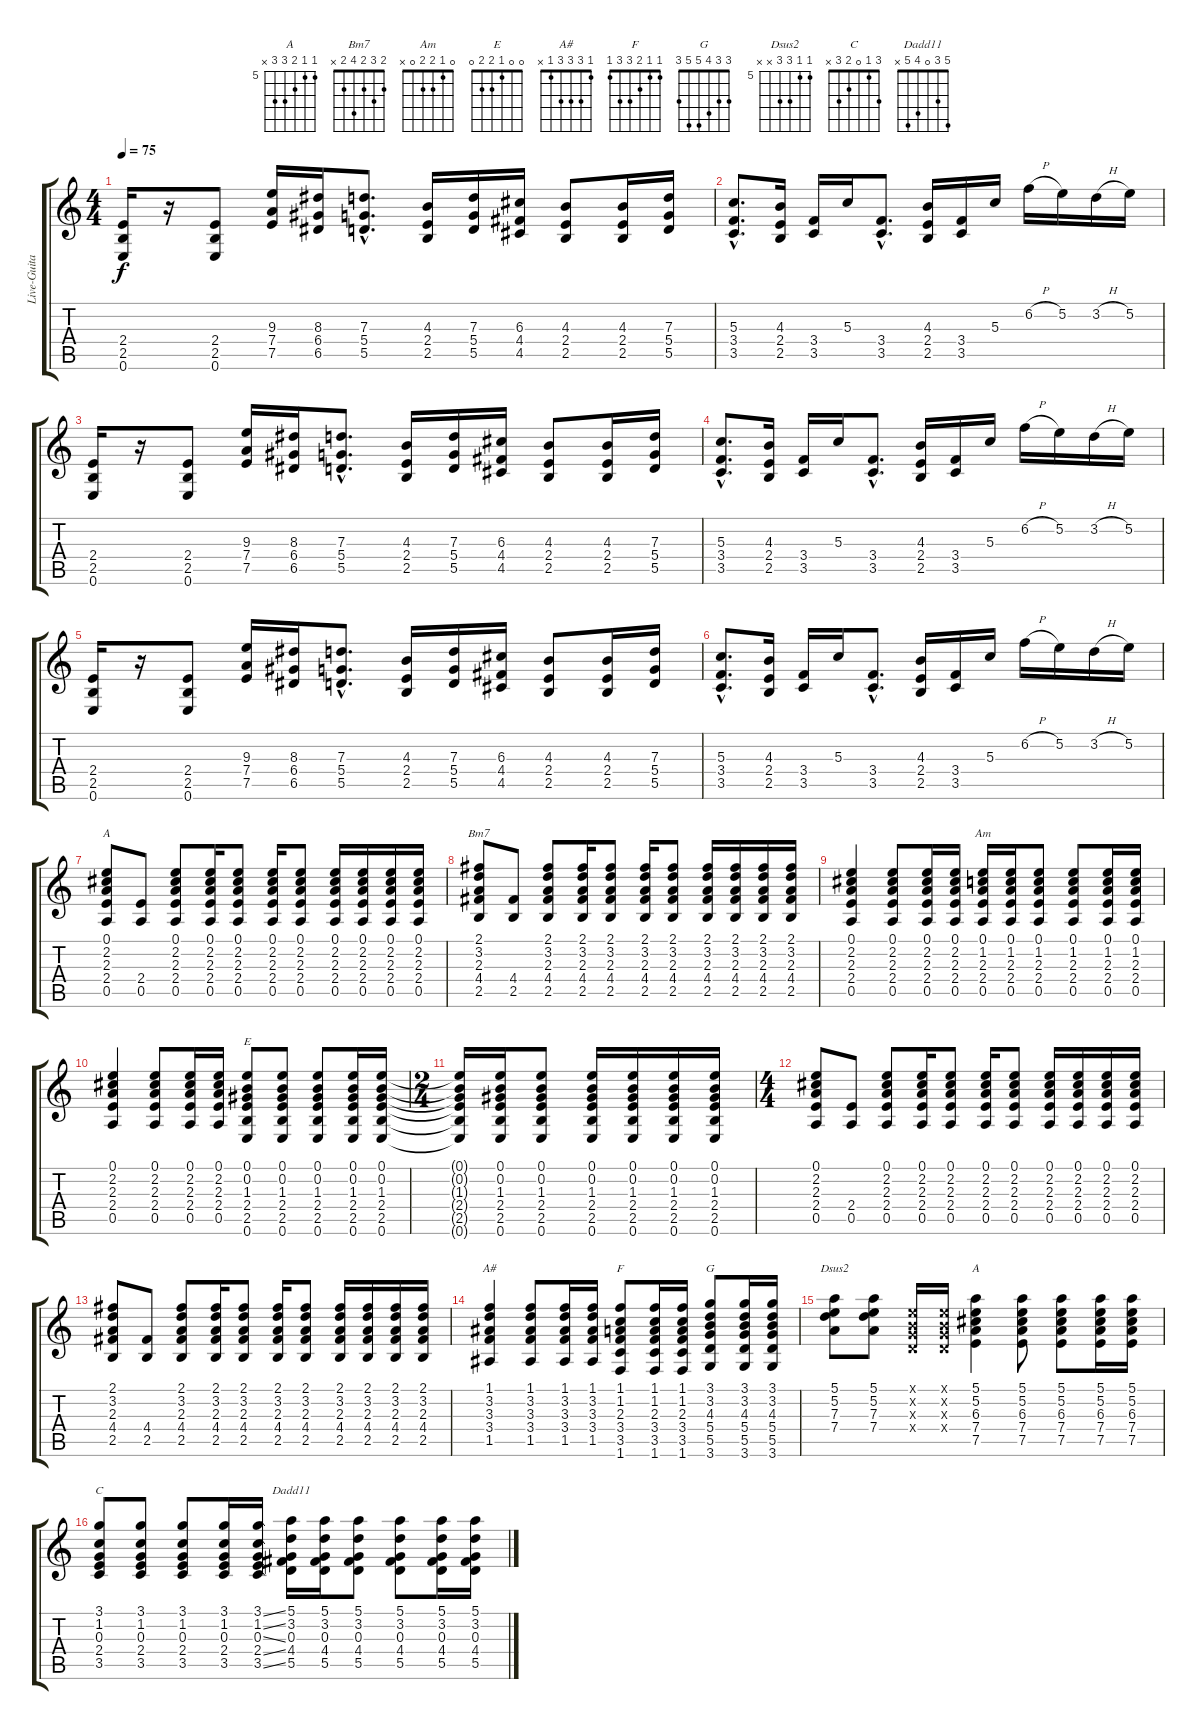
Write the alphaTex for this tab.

\track ("Live-Guitar" "Live-Guita") {instrument acousticguitarsteel}
\staff {score tabs}
\tuning (E4 B3 G3 D3 A2 E2) {hide}
\chord ("A" 0 2 2 2 0 x)
\chord ("Bm7" 2 3 2 4 2 x)
\chord ("Am" 0 1 2 2 0 x)
\chord ("E" 0 0 1 2 2 0)
\chord ("A#" 1 3 3 3 1 x)
\chord ("F" 1 1 2 3 3 1)
\chord ("G" 3 3 4 5 5 3)
\chord ("Dsus2" 5 5 7 7 x x) {firstfret 5}
\chord ("A" 5 5 6 7 7 x) {firstfret 5}
\chord ("C" 3 1 0 2 3 x)
\chord ("Dadd11" 5 3 0 4 5 x)
\ts (4 4)
\tempo 75
\clef g2
\ks c
(2.4 2.5 0.6).16{dy f instrument overdrivenguitar} r.16 (2.4 2.5 0.6).8 (9.3 7.4 7.5).16 (8.3 6.4 6.5).16 (7.3{hac} 5.4{hac} 5.5{hac}).8{d} (4.3 2.4 2.5).16 (7.3 5.4 5.5).16 (6.3 4.4 4.5).16 (4.3 2.4 2.5).8 (4.3 2.4 2.5).16 (7.3 5.4 5.5).16 |
(5.3{hac} 3.4{hac} 3.5{hac}).8{d} (4.3 2.4 2.5).16 (3.4 3.5).16 5.3.16 (3.4{hac} 3.5{hac}).8{d} (4.3 2.4 2.5).16 (3.4 3.5).16 5.3.16 6.2{h}.16 5.2.16 3.2{h}.16 5.2.16 |
(2.4 2.5 0.6).16 r.16 (2.4 2.5 0.6).8 (9.3 7.4 7.5).16 (8.3 6.4 6.5).16 (7.3{hac} 5.4{hac} 5.5{hac}).8{d} (4.3 2.4 2.5).16 (7.3 5.4 5.5).16 (6.3 4.4 4.5).16 (4.3 2.4 2.5).8 (4.3 2.4 2.5).16 (7.3 5.4 5.5).16 |
(5.3{hac} 3.4{hac} 3.5{hac}).8{d} (4.3 2.4 2.5).16 (3.4 3.5).16 5.3.16 (3.4{hac} 3.5{hac}).8{d} (4.3 2.4 2.5).16 (3.4 3.5).16 5.3.16 6.2{h}.16 5.2.16 3.2{h}.16 5.2.16 |
(2.4 2.5 0.6).16 r.16 (2.4 2.5 0.6).8 (9.3 7.4 7.5).16 (8.3 6.4 6.5).16 (7.3{hac} 5.4{hac} 5.5{hac}).8{d} (4.3 2.4 2.5).16 (7.3 5.4 5.5).16 (6.3 4.4 4.5).16 (4.3 2.4 2.5).8 (4.3 2.4 2.5).16 (7.3 5.4 5.5).16 |
(5.3{hac} 3.4{hac} 3.5{hac}).8{d} (4.3 2.4 2.5).16 (3.4 3.5).16 5.3.16 (3.4{hac} 3.5{hac}).8{d} (4.3 2.4 2.5).16 (3.4 3.5).16 5.3.16 6.2{h}.16 5.2.16 3.2{h}.16 5.2.16 |
(0.1 2.2 2.3 2.4 0.5).8{ch "A" instrument acousticguitarsteel} (2.4 0.5).8 (0.1 2.2 2.3 2.4 0.5).8 (0.1 2.2 2.3 2.4 0.5).16 (0.1 2.2 2.3 2.4 0.5).8 (0.1 2.2 2.3 2.4 0.5).16 (0.1 2.2 2.3 2.4 0.5).8 (0.1 2.2 2.3 2.4 0.5).16 (0.1 2.2 2.3 2.4 0.5).16 (0.1 2.2 2.3 2.4 0.5).16 (0.1 2.2 2.3 2.4 0.5).16 |
(2.1 3.2 2.3 4.4 2.5).8{ch "Bm7"} (4.4 2.5).8 (2.1 3.2 2.3 4.4 2.5).8 (2.1 3.2 2.3 4.4 2.5).16 (2.1 3.2 2.3 4.4 2.5).8 (2.1 3.2 2.3 4.4 2.5).16 (2.1 3.2 2.3 4.4 2.5).8 (2.1 3.2 2.3 4.4 2.5).16 (2.1 3.2 2.3 4.4 2.5).16 (2.1 3.2 2.3 4.4 2.5).16 (2.1 3.2 2.3 4.4 2.5).16 |
(0.1 2.2 2.3 2.4 0.5).4 (0.1 2.2 2.3 2.4 0.5).8 (0.1 2.2 2.3 2.4 0.5).16 (0.1 2.2 2.3 2.4 0.5).16 (0.1 1.2 2.3 2.4 0.5).16{ch "Am"} (0.1 1.2 2.3 2.4 0.5).16 (0.1 1.2 2.3 2.4 0.5).8 (0.1 1.2 2.3 2.4 0.5).8 (0.1 1.2 2.3 2.4 0.5).16 (0.1 1.2 2.3 2.4 0.5).16 |
(0.1 2.2 2.3 2.4 0.5).4 (0.1 2.2 2.3 2.4 0.5).8 (0.1 2.2 2.3 2.4 0.5).16 (0.1 2.2 2.3 2.4 0.5).16 (0.1 0.2 1.3 2.4 2.5 0.6).8{ch "E"} (0.1 0.2 1.3 2.4 2.5 0.6).8 (0.1 0.2 1.3 2.4 2.5 0.6).8 (0.1 0.2 1.3 2.4 2.5 0.6).16 (0.1 0.2 1.3 2.4 2.5 0.6).16 |
\ts (2 4)
(0.1{t} 0.2{t} 1.3{t} 2.4{t} 2.5{t} 0.6{t}).16 (0.1 0.2 1.3 2.4 2.5 0.6).16 (0.1 0.2 1.3 2.4 2.5 0.6).8 (0.1 0.2 1.3 2.4 2.5 0.6).16 (0.1 0.2 1.3 2.4 2.5 0.6).16 (0.1 0.2 1.3 2.4 2.5 0.6).16 (0.1 0.2 1.3 2.4 2.5 0.6).16 |
\ts (4 4)
(0.1 2.2 2.3 2.4 0.5).8 (2.4 0.5).8 (0.1 2.2 2.3 2.4 0.5).8 (0.1 2.2 2.3 2.4 0.5).16 (0.1 2.2 2.3 2.4 0.5).8 (0.1 2.2 2.3 2.4 0.5).16 (0.1 2.2 2.3 2.4 0.5).8 (0.1 2.2 2.3 2.4 0.5).16 (0.1 2.2 2.3 2.4 0.5).16 (0.1 2.2 2.3 2.4 0.5).16 (0.1 2.2 2.3 2.4 0.5).16 |
(2.1 3.2 2.3 4.4 2.5).8 (4.4 2.5).8 (2.1 3.2 2.3 4.4 2.5).8 (2.1 3.2 2.3 4.4 2.5).16 (2.1 3.2 2.3 4.4 2.5).8 (2.1 3.2 2.3 4.4 2.5).16 (2.1 3.2 2.3 4.4 2.5).8 (2.1 3.2 2.3 4.4 2.5).16 (2.1 3.2 2.3 4.4 2.5).16 (2.1 3.2 2.3 4.4 2.5).16 (2.1 3.2 2.3 4.4 2.5).16 |
(1.1 3.2 3.3 3.4 1.5).4{ch "A#"} (1.1 3.2 3.3 3.4 1.5).8 (1.1 3.2 3.3 3.4 1.5).16 (1.1 3.2 3.3 3.4 1.5).16 (1.1 1.2 2.3 3.4 3.5 1.6).8{ch "F"} (1.1 1.2 2.3 3.4 3.5 1.6).16 (1.1 1.2 2.3 3.4 3.5 1.6).16 (3.1 3.2 4.3 5.4 5.5 3.6).8{ch "G"} (3.1 3.2 4.3 5.4 5.5 3.6).16 (3.1 3.2 4.3 5.4 5.5 3.6).16 |
(5.1 5.2 7.3 7.4).8{ch "Dsus2"} (5.1 5.2 7.3 7.4).8 (0.1{x} 0.2{x} 0.3{x} 0.4{x}).16 (0.1{x} 0.2{x} 0.3{x} 0.4{x}).16 (5.1 5.2 6.3 7.4 7.5).4{ch "A"} (5.1 5.2 6.3 7.4 7.5).8 (5.1 5.2 6.3 7.4 7.5).8 (5.1 5.2 6.3 7.4 7.5).16 (5.1 5.2 6.3 7.4 7.5).16 |
(3.1 1.2 0.3 2.4 3.5).8{ch "C"} (3.1 1.2 0.3 2.4 3.5).8 (3.1 1.2 0.3 2.4 3.5).8 (3.1 1.2 0.3 2.4 3.5).16 (3.1{ss} 1.2{ss} 0.3{ss} 2.4{ss} 3.5{ss}).16 (5.1 3.2 0.3 4.4 5.5).16{ch "Dadd11"} (5.1 3.2 0.3 4.4 5.5).16 (5.1 3.2 0.3 4.4 5.5).8 (5.1 3.2 0.3 4.4 5.5).8 (5.1 3.2 0.3 4.4 5.5).16 (5.1 3.2 0.3 4.4 5.5).16
